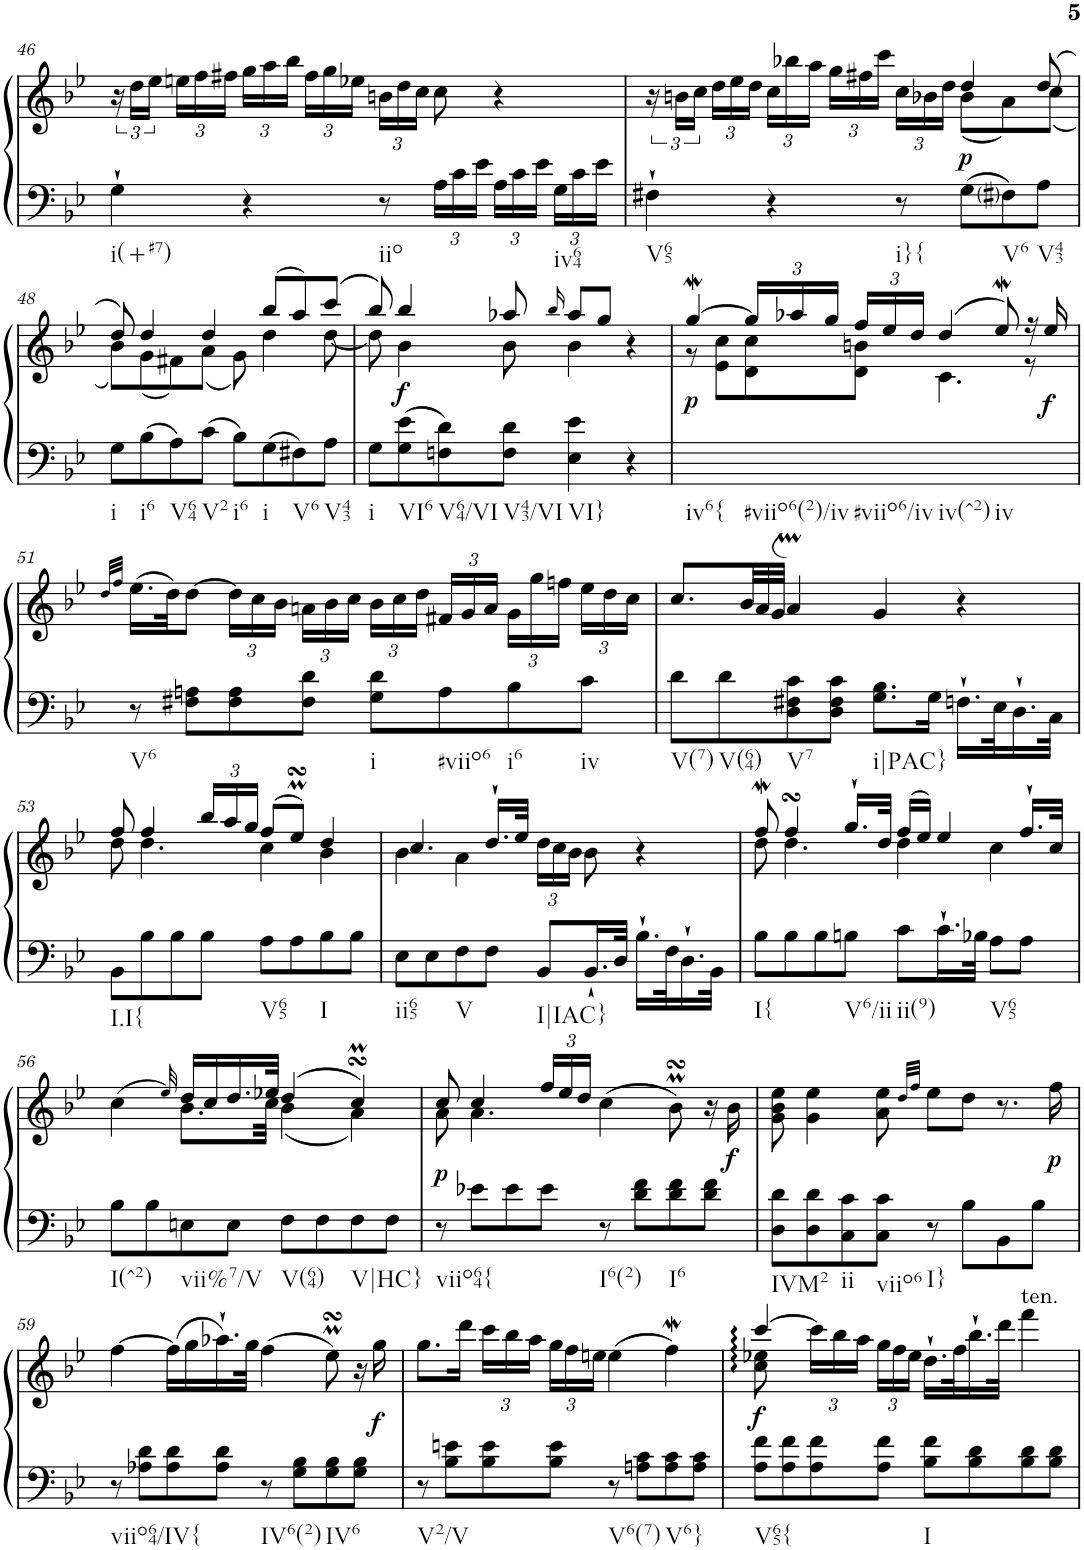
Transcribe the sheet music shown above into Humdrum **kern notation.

**kern	**kern	**dynam
*part1	*part1	*part1
*staff2	*staff1	*staff1/2
*I"Harpsichord	*	*
*I'Hch.	*	*
!!LO:PB:g=z
*clefF4	*clefG2	*
*k[b-e-]	*k[b-e-]	*
*M4/4	*M4/4	*
*met(c)	*met(c)	*
=46	=46	=46
!LO:TX:b:t=i(+#7)	!	!
4G`\	24r	.
.	24dd\LL	.
.	24ee-\JJ	.
*	*Xbrackettup	*
.	24een\LL	.
.	24ff\	.
.	24ff#X\JJ	.
4r	24gg\LL	.
.	24aa\	.
.	24bb-\JJ	.
.	24ff#\LL	.
.	24gg\	.
.	24ee-X\JJ	.
!LO:TX:b:t=iio	!	!
8r	24bn\LL	.
.	24dd\	.
.	24cc\JJ	.
*Xbrackettup	*	*
24A\LL	8cc\	.
24c\	.	.
24e-\JJ	.	.
24A\LL	4r	.
24c\	.	.
24e-\JJ	.	.
!LO:TX:b:t=iv64	!	!
24G\LL	.	.
24c\	.	.
24e-\JJ	.	.
=47	=47	=47
*	*brackettup	*
*	*^	*
!LO:TX:b:t=V65	!	!	!
4F#X`\	24r	8ryy	.
.	24bn\LL	.	.
.	24cc\JJ	.	.
*	*v	*v	*
*	*Xbrackettup	*
.	24dd\LL	.
.	24ee-\	.
.	24dd\JJ	.
4r	24cc\LL	.
.	24bb-X\	.
.	24aa\JJ	.
.	24gg\LL	.
.	24ff#X\	.
.	24ccc\JJ	.
!LO:TX:b:t=i}{	!	!
8r	24cc\LL	.
.	24b-X\	.
.	24dd\JJ	.
*	*^	*
!	!	!	!LO:DY:b
8G\L	4dd/	(<8b-\L	p
!LO:TX:b:t=V6	!	!	!
8F#i\	.	8a\)	.
!LO:TX:b:t=V43	!	!	!
8A\J	(>8dd/	(<8cc\J	.
!!LO:LB:g=z	!!
=48	=48	=48	=48
!LO:TX:b:t=i	!	!	!
8G\L	8dd/)	8b-\L)	.
!LO:TX:b:t=i6	!	!	!
8B-\	4dd/	(<8g\	.
!LO:TX:b:t=V64	!	!	!
8A\	.	8f#X\)	.
!LO:TX:b:t=V2	!	!	!
8c\J	4dd/	(<8a\J	.
!LO:TX:b:t=i6	!	!	!
8B-\L	.	8g\)	.
!LO:TX:b:t=i	!	!	!
8G\	(>8bb-/L	4dd\	.
!LO:TX:b:t=V6	!	!	!
8F#X\	8aa/)	.	.
!LO:TX:b:t=V43	!	!	!
8A\J	(>8ccc/J	[8dd\	.
=49	=49	=49	=49
!LO:TX:b:t=i	!	!	!
8G\L	8bb-/)	8dd\]	.
!LO:TX:b:t=VI6	!	!	!
!	!	!	!LO:DY:b
8G\ 8e-\	4bb-/	4b-\	f
!LO:TX:b:t=V64/VI	!	!	!
8Fn\ 8d\	.	.	.
!LO:TX:b:t=V43/VI	!	!	!
8F\ 8d\J	8aa-X/	8b-\	.
.	16qbb-/	.	.
!LO:TX:b:t=VI}	!	!	!
4E-\ 4e-\	8aa-/L	4b-\	.
.	8gg/J	.	.
4r	4r	4ryy	.
=50	=50	=50	=50
!LO:TX:b:t=iv6{	!	!	!
!LO:TX:b:t=#viio6(2)/iv	!	!	!
!LO:TX:b:t=#viio6/iv	!	!	!
!LO:TX:b:t=iv(^2)	!	!	!
!LO:TX:b:t=iv	!	!	!
!	!	!	!LO:DY:b
1ryy	[4ggW/	8r	p
.	.	8e-\ 8cc\L	.
.	24gg/LL]	8d\ 8cc\	.
.	24aa-X/	.	.
.	24gg/JJ	.	.
.	24ff/LL	8d\ 8bn\J	.
.	24ee-/	.	.
.	24dd/JJ	.	.
.	(>4dd/	4.c\	.
.	8ee-w/)	.	.
.	16r	8r	.
!	!	!	!LO:DY:b
.	16ee-/	.	f
*	*v	*v	*
!!LO:LB:g=z
=51	=51	=51
.	32qdd/LLL	.
.	32qff/JJJ	.
!LO:TX:b:t=V6	!	!
8r	(>16.ee-\LL	.
.	32dd\JK)	.
8F#X\ 8An\L	[8dd\J	.
8F#\ 8A\	24dd\LL]	.
.	24cc\	.
.	24b-\JJ	.
8F#\ 8d\J	24an\LL	.
.	24b-\	.
.	24cc\JJ	.
!LO:TX:b:t=i	!	!
8G\ 8d\L	24b-\LL	.
.	24cc\	.
.	24dd\JJ	.
!LO:TX:b:t=#viio6	!	!
8A\	24f#X/LL	.
.	24g/	.
.	24a/JJ	.
!LO:TX:b:t=i6	!	!
8B-\	24g\LL	.
.	24gg\	.
.	24ffn\JJ	.
!LO:TX:b:t=iv	!	!
8c\J	24ee-\LL	.
.	24dd\	.
.	24cc\JJ	.
=52	=52	=52
!LO:TX:b:t=V(7)	!	!
8d\L	8.cc/L	.
!LO:TX:b:t=V(64)	!	!
8d\	.	.
*	*Xtuplet	*
.	48b-/LL	.
.	48a/	.
.	48g/JJJ	.
!LO:TX:b:t=V7	!	!
8D\ 8F#X\ 8c\	4am/	.
8D\ 8F#\ 8c\J	.	.
!LO:TX:b:t=i|PAC}	!	!
8.G\ 8.B-\L	4g/	.
16G\Jk	.	.
16.Fn`\LL	4r	.
32E-\K	.	.
16.D`\	.	.
32C\JJk	.	.
!!LO:LB:g=z
=53	=53	=53
*	*^	*
!LO:TX:b:t=I.I{	!	!	!
8BB-\L	8ff/	8dd\	.
8B-\	4ff/	4.dd\	.
8B-\	.	.	.
*	*tuplet	*	*
8B-\J	24bb-/LL	.	.
.	24aa/	.	.
.	24gg/JJ	.	.
!LO:TX:b:t=V65	!	!	!
8A\L	(>8ff/L	4cc\	.
8A\	8ee-MsSSs/J)	.	.
!LO:TX:b:t=I	!	!	!
8B-\	4dd/	4b-\	.
8B-\J	.	.	.
=54	=54	=54	=54
!LO:TX:b:t=ii65	!	!	!
8E-\L	4.cc/	4b-\	.
8E-\	.	.	.
!LO:TX:b:t=V	!	!	!
8F\	.	4a\	.
8F\J	16.dd`/LL	.	.
.	32ee-/JJk	.	.
!LO:TX:b:t=I|IAC}	!	!	!
8BB-/L	24dd\LL	2ryy	.
.	24cc\	.	.
.	24b-\JJ	.	.
16.BB-`/L	8b-\	.	.
32D/JJk	.	.	.
16.B-`\LL	4r	.	.
32F\K	.	.	.
16.D`\	.	.	.
32BB-\JJk	.	.	.
=55	=55	=55	=55
!LO:TX:b:t=I{	!	!	!
8B-\L	8ffW/	8dd\	.
8B-\	4ffsSSS/	4.dd\	.
8B-\	.	.	.
!LO:TX:b:t=V6/ii	!	!	!
8Bn\J	16.gg`/LL	.	.
.	32dd/JJk	.	.
!LO:TX:b:t=ii(9)	!	!	!
8c\L	(>16ff/LL	4dd\	.
.	16ee-/JJ)	.	.
16.c`\L	4ee-/	.	.
32B-X\JJk	.	.	.
!LO:TX:b:t=V65	!	!	!
8A\L	.	4cc\	.
8A\J	16.ff`/LL	.	.
.	32cc/JJk	.	.
!!LO:LB:g=z	!!
=56	=56	=56	=56
!LO:TX:b:t=I(^2)	!	!	!
8B-\L	(>4cc\	4ryy	.
8B-\	.	.	.
.	32qee-/)	.	.
!LO:TX:b:t=vii%7/V	!	!	!
8En\	16dd/LL	8.b-\L	.
.	16cc/	.	.
8E\J	16.dd/	.	.
.	.	32ryy	.
.	32ee-X/JJk	32cc\JJJ	.
!LO:TX:b:t=V(64)	!	!	!
8F\L	(>4dd/	(<4b-\	.
8F\	.	.	.
!LO:TX:b:t=V|HC}	!	!	!
8F\	4ccsSSSM/)	4a\)	.
8F\J	.	.	.
=57	=57	=57	=57
!LO:TX:b:t=viio64{	!	!	!
!	!	!	!LO:DY:b
8r	8cc/	8a\	p
8e-X\L	4cc/	4.a\	.
8e-\	.	.	.
8e-\J	24ff/LL	.	.
.	24ee-/	.	.
.	24dd/JJ	.	.
!LO:TX:b:t=I6(2)	!	!	!
8r	(>4cc\	2ryy	.
8d\ 8f\L	.	.	.
!LO:TX:b:t=I6	!	!	!
8d\ 8f\	8b-MsSSs\)	.	.
8d\ 8f\J	16r	.	.
!	!	!	!LO:DY:b
.	16b-\	.	f
*	*v	*v	*
=58	=58	=58
!LO:TX:b:t=IVM2	!	!
8D\ 8d\L	8g\ 8b-\ 8ee-\	.
8D\ 8d\	4g\ 4ee-\	.
!LO:TX:b:t=ii	!	!
8C\ 8c\	.	.
!LO:TX:b:t=viio6	!	!
8C\ 8c\J	8a\ 8ee-\	.
.	32qdd/LLL	.
.	32qff/JJJ	.
!LO:TX:b:t=I}	!	!
8r	8ee-\L	.
8B-\L	8dd\J	.
8BB-\	8.r	.
8B-\J	.	.
!	!	!LO:DY:b
.	16ff\	p
!!LO:LB:g=z
=59	=59	=59
!LO:TX:b:t=viio64/IV{	!	!
8r	[4ff\	.
8A-X\ 8d\L	.	.
8A-\ 8d\	(>16ff\LL]	.
.	16gg\	.
8A-\ 8d\J	16.aa-X`\)	.
.	32gg\JJk	.
!LO:TX:b:t=IV6(2)	!	!
8r	(>4ff\	.
8G\ 8B-\L	.	.
!LO:TX:b:t=IV6	!	!
8G\ 8B-\	8ee-MsSSs\)	.
8G\ 8B-\J	16r	.
!	!	!LO:DY:b
.	16gg\	f
=60	=60	=60
!LO:TX:b:t=V2/V	!	!
8r	8.gg\L	.
8B-\ 8en\L	.	.
.	16ddd\Jk	.
8B-\ 8e\	24ccc\LL	.
.	24bb-\	.
.	24aa\JJ	.
8B-\ 8e\J	24gg\LL	.
.	24ff\	.
.	24een\JJ	.
!LO:TX:b:t=V6(7)	!	!
8r	(>4ee\	.
8An\ 8c\L	.	.
!LO:TX:b:t=V6}	!	!
8A\ 8c\	4ffW\)	.
8A\ 8c\J	.	.
=61	=61	=61
*	*^	*
!LO:TX:b:t=V65{	!	!	!
!	!	!	!LO:DY:b
8A\ 8f\L	[4ccc/	8cc\ 8ee-X\	f
8A\ 8f\	.	4.ryy	.
8A\ 8f\	24ccc\LL]	.	.
.	24bb-\	.	.
.	24aa\JJ	.	.
8A\ 8f\J	24gg\LL	.	.
.	24ff\	.	.
.	24ee-\JJ	.	.
!LO:TX:b:t=I	!	!	!
8B-\ 8f\L	16.dd`\LL	2ryy	.
.	32ff\K	.	.
8B-\ 8d\	16.bb-`\	.	.
.	32ddd\JJk	.	.
!	!LO:TX:a:t=ten.	!	!
8B-\ 8d\	4fff\	.	.
8B-\ 8d\J	.	.	.
*	*v	*v	*
=	=	=
*-	*-	*-
